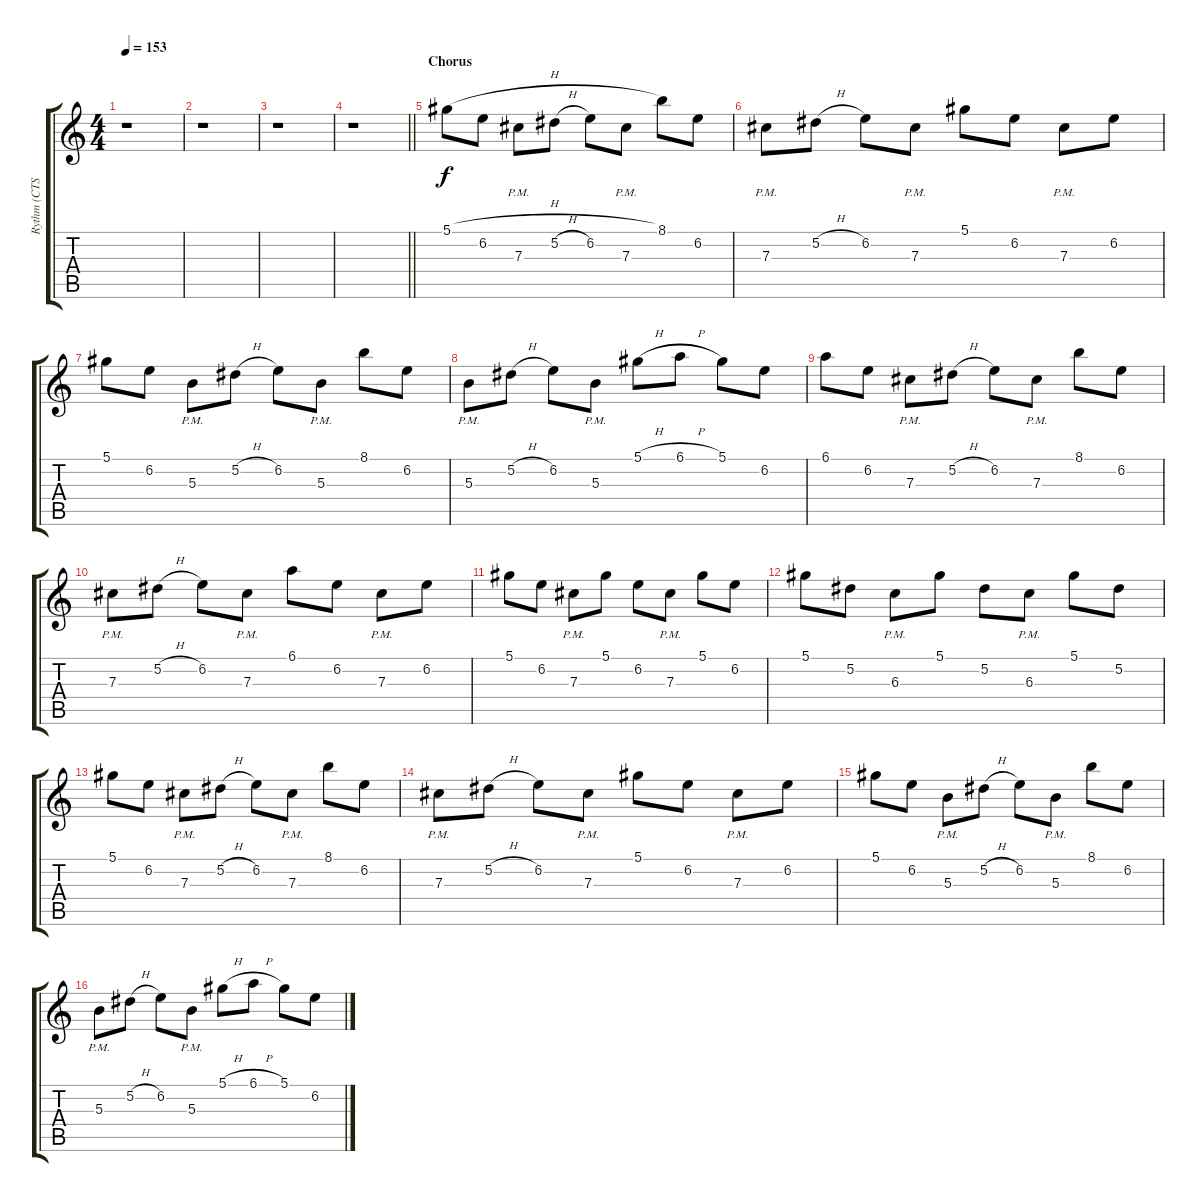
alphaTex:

\track ("Rythm (CTS) / Solo (IW)" "Rythm (CTS") {instrument overdrivenguitar}
\staff {score tabs}
\tuning (Eb4 Bb3 Gb3 Db3 Ab2 Db2) {hide}
\ts (4 4)
\tempo 153
\clef g2
\ks c
r.1{dy f} |
r.1 |
r.1 |
\barLineRight lightlight
r.1 |
\section ("" "Chorus")
5.1{h}.8{volume 13 instrument distortionguitar} 6.2.8 7.3{pm}.8 5.2{h}.8 6.2.8 7.3{pm}.8 8.1.8 6.2.8 |
7.3{pm}.8 5.2{h}.8 6.2.8 7.3{pm}.8 5.1.8 6.2.8 7.3{pm}.8 6.2.8 |
5.1.8 6.2.8 5.3{pm}.8 5.2{h}.8 6.2.8 5.3{pm}.8 8.1.8 6.2.8 |
5.3{pm}.8 5.2{h}.8 6.2.8 5.3{pm}.8 5.1{h}.8 6.1{h}.8 5.1.8 6.2.8 |
6.1.8 6.2.8 7.3{pm}.8 5.2{h}.8 6.2.8 7.3{pm}.8 8.1.8 6.2.8 |
7.3{pm}.8 5.2{h}.8 6.2.8 7.3{pm}.8 6.1.8 6.2.8 7.3{pm}.8 6.2.8 |
5.1.8 6.2.8 7.3{pm}.8 5.1.8 6.2.8 7.3{pm}.8 5.1.8 6.2.8 |
5.1.8 5.2.8 6.3{pm}.8 5.1.8 5.2.8 6.3{pm}.8 5.1.8 5.2.8 |
5.1.8 6.2.8 7.3{pm}.8 5.2{h}.8 6.2.8 7.3{pm}.8 8.1.8 6.2.8 |
7.3{pm}.8 5.2{h}.8 6.2.8 7.3{pm}.8 5.1.8 6.2.8 7.3{pm}.8 6.2.8 |
5.1.8 6.2.8 5.3{pm}.8 5.2{h}.8 6.2.8 5.3{pm}.8 8.1.8 6.2.8 |
5.3{pm}.8 5.2{h}.8 6.2.8 5.3{pm}.8 5.1{h}.8 6.1{h}.8 5.1.8 6.2.8
